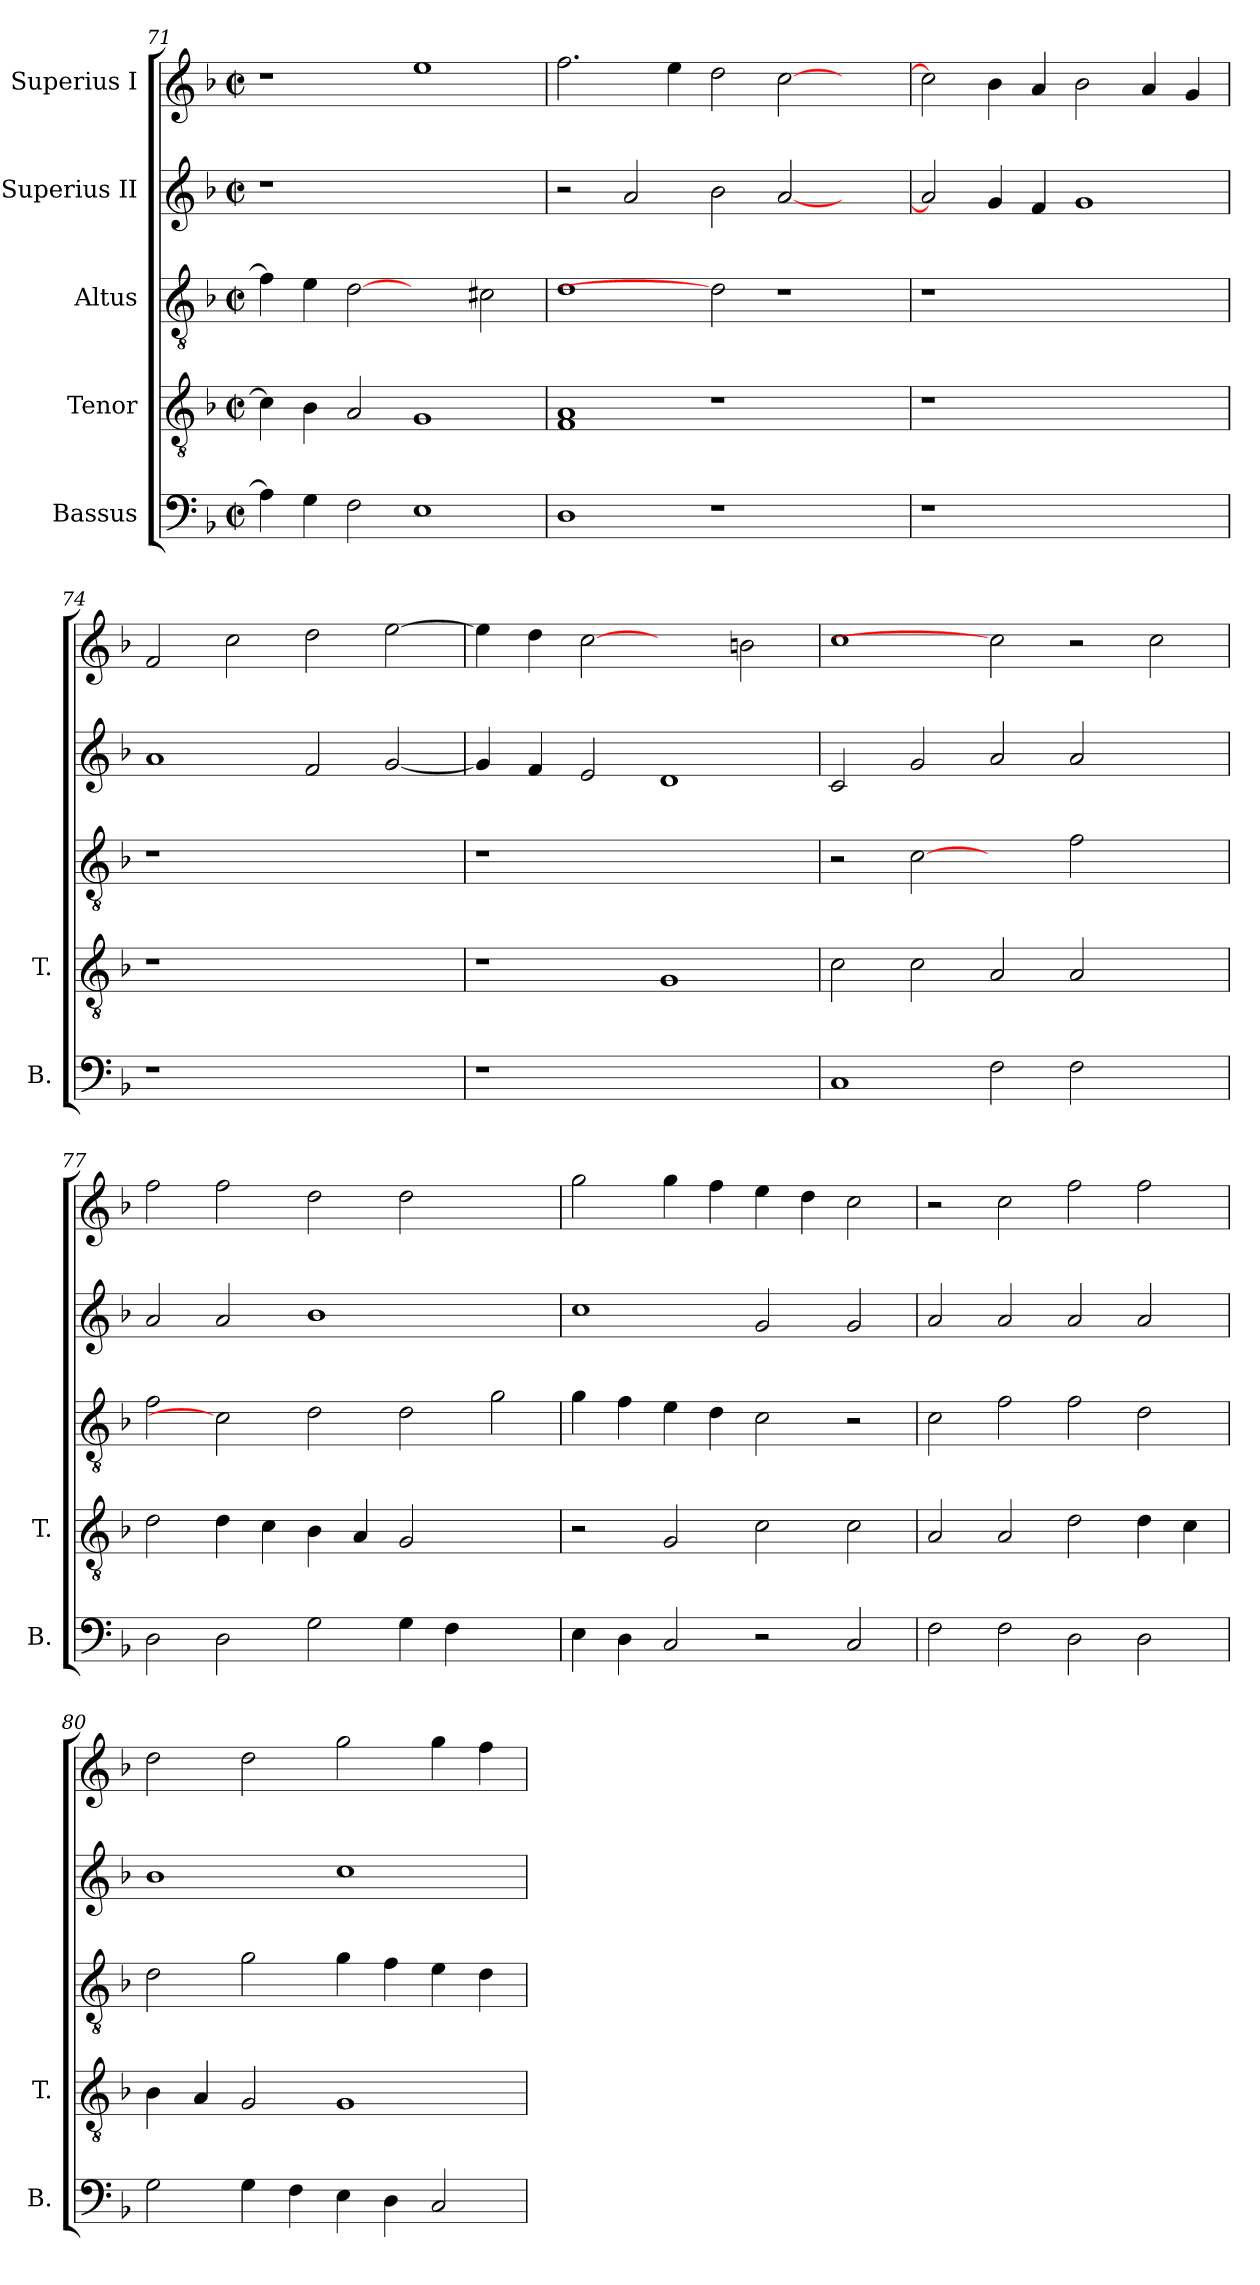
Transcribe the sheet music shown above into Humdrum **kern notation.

**kern	**kern	**kern	**kern	**kern
*part5	*part4	*part3	*part2	*part1
*staff5	*staff4	*staff3	*staff2	*staff1
*I"Bassus	*I"Tenor	*I"Altus	*I"Superius II	*I"Superius I
*I'B.	*I'T.	*	*	*
*clefF4	*clefGv2	*clefGv2	*clefG2	*clefG2
*	*ITrd7c12	*ITrd7c12	*	*
*k[b-]	*k[b-]	*k[b-]	*k[b-]	*k[b-]
*F:	*F:	*F:	*F:	*F:
*M2/2	*M2/2	*M2/2	*M2/2	*M2/2
*met(c|)	*met(c|)	*met(c|)	*met(c|)	*met(c|)
=71	=71	=71	=71	=71
!	!	!	!LO:N:vis=1	!
4Ai\]	4Ci\]	4Fi\]	1r	1r
4Gi\	4BB-i\	4Ei\	.	.
2Fi\	2AAi/	[2Di	.	.
1Ei	1GGi	2ryy	1ryy	1eei
.	.	2C#Xi\	.	.
=72	=72	=72	=72	=72
1Di	1FFi 1AAi	1Di	2r	2.ffi\
.	.	.	2ai/	.
.	.	.	.	4eei\
1r	1r	2Di]	2b-i\	2ddi\
.	.	1r	[<2ai/	[>2cci\
2ryy	2ryy	.	2ryy	2ryy
!!LO:PB:g=z
=73	=73	=73	=73	=73
!LO:N:vis=1	!LO:N:vis=1	!LO:N:vis=1	!	!
1r	1r	1r	2ai/]	2cci\]
.	.	.	4gi/	4b-i\
.	.	.	4fi/	4ai/
1ryy	1ryy	1ryy	1gi	2b-i\
.	.	.	.	4ai/
.	.	.	.	4gi/
=74	=74	=74	=74	=74
!LO:N:vis=1	!LO:N:vis=1	!LO:N:vis=1	!	!
1r	1r	1r	1ai	2fi/
.	.	.	.	2cci\
1ryy	1ryy	1ryy	2fi/	2ddi\
.	.	.	[<2gi/	[>2eei\
=75	=75	=75	=75	=75
!LO:N:vis=1	!	!LO:N:vis=1	!	!
1r	1r	1r	4gi/]	4eei\]
.	.	.	4fi/	4ddi\
.	.	.	2ei/	[2cci
1ryy	1GGi	1ryy	1di	2ryy
.	.	.	.	2bni\
=76	=76	=76	=76	=76
1Ci	2Ci\	2r	2ci/	1cci
.	2Ci\	[2Ci	2gi/	.
2Fi\	2AAi/	2ryy	2ai/	2cci]
2Fi\	2AAi/	2Fi\	2ai/	2r
2ryy	2ryy	2ryy	2ryy	2cci\
=77	=77	=77	=77	=77
2Di\	2Di\	2Fi\	2ai/	2ffi\
2Di\	4Di\	2Ci]	2ai/	2ffi\
.	4Ci\	.	.	.
2Gi\	4BB-i\	2Di\	1b-i	2ddi\
.	4AAi/	.	.	.
4Gi\	2GGi/	2Di\	.	2ddi\
4Fi\	.	.	.	.
2ryy	2ryy	2Gi\	2ryy	2ryy
!!LO:LB:g=z
=78	=78	=78	=78	=78
4Ei\	2r	4Gi\	1cci	2ggi\
4Di\	.	4Fi\	.	.
2Ci/	2GGi/	4Ei\	.	4ggi\
.	.	4Di\	.	4ffi\
2r	2Ci\	2Ci\	2gi/	4eei\
.	.	.	.	4ddi\
2Ci/	2Ci\	2r	2gi/	2cci\
=79	=79	=79	=79	=79
2Fi\	2AAi/	2Ci\	2ai/	2r
2Fi\	2AAi/	2Fi\	2ai/	2cci\
2Di\	2Di\	2Fi\	2ai/	2ffi\
2Di\	4Di\	2Di\	2ai/	2ffi\
.	4Ci\	.	.	.
=80	=80	=80	=80	=80
2Gi\	4BB-i\	2Di\	1b-i	2ddi\
.	4AAi/	.	.	.
4Gi\	2GGi/	2Gi\	.	2ddi\
4Fi\	.	.	.	.
4Ei\	1GGi	4Gi\	1cci	2ggi\
4Di\	.	4Fi\	.	.
2Ci/	.	4Ei\	.	4ggi\
.	.	4Di\	.	4ffi\
=	=	=	=	=
*-	*-	*-	*-	*-
